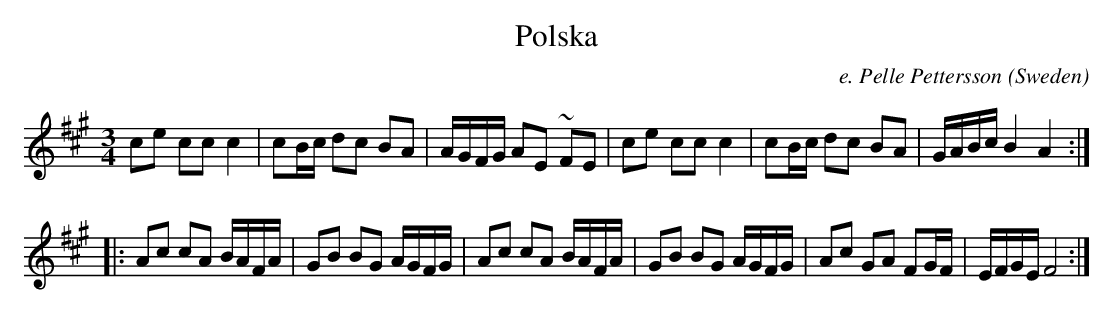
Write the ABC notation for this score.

X:1
T:Polska
C:e. Pelle Pettersson
O:Sweden
M:3/4
K:A
ce cc c2| cB/2c/2 dc BA| A/2G/2F/2G/2 AE ~FE|\
ce cc c2| cB/2c/2 dc BA| G/2A/2B/2c/2 B2 A2::
Ac cA B/2A/2F/2A/2| GB BG A/2G/2F/2G/2|\
Ac cA B/2A/2F/2A/2| GB BG A/2G/2F/2G/2|\
Ac GA FG/2F/2 | E/2F/2G/2E/2 F4:|
